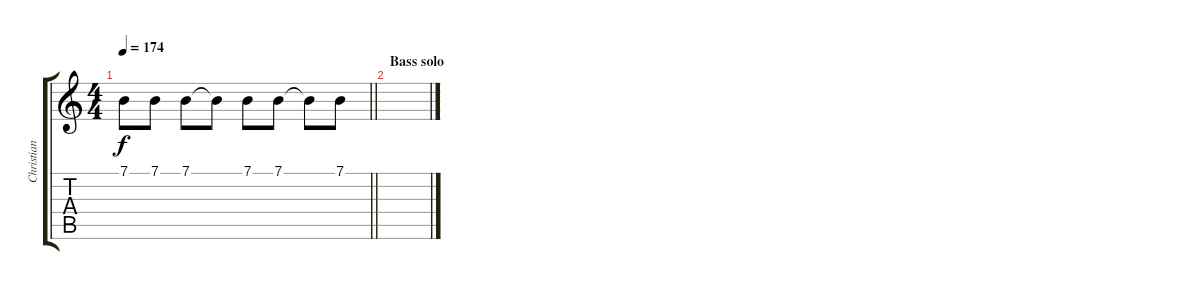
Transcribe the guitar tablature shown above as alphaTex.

\track ("Christian L. (Keyboard)" "Christian ") {instrument synthbrass1}
\staff {score tabs}
\tuning (E4 B3 G3 D3 A2 E2) {hide}
\ts (4 4)
\tempo 174
\clef g2
\barLineRight lightlight
\ks c
7.1{t}.8{dy f} 7.1.8 7.1.8 7.1{t}.8 7.1.8 7.1.8 7.1{t}.8 7.1.8 |
\section ("" "Bass solo")
